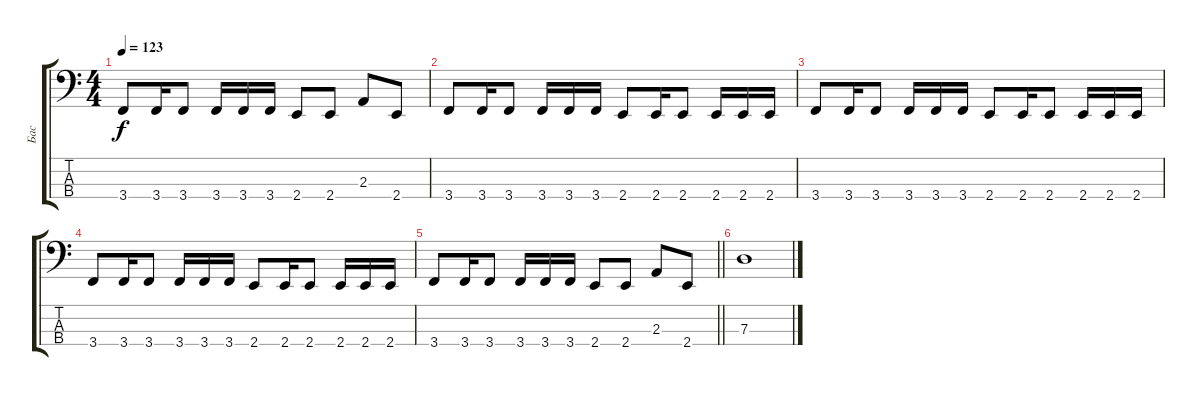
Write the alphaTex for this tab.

\track ("Бас" "Бас") {instrument electricbasspick}
\staff {score tabs}
\tuning (F2 C2 G1 D1) {hide}
\ts (4 4)
\tempo 123
\clef f4
\ks c
3.4.8{dy f} 3.4.16 3.4.8 3.4.16 3.4.16 3.4.16 2.4.8 2.4.8 2.3.8 2.4.8 |
3.4.8 3.4.16 3.4.8 3.4.16 3.4.16 3.4.16 2.4.8 2.4.16 2.4.8 2.4.16 2.4.16 2.4.16 |
3.4.8 3.4.16 3.4.8 3.4.16 3.4.16 3.4.16 2.4.8 2.4.16 2.4.8 2.4.16 2.4.16 2.4.16 |
3.4.8 3.4.16 3.4.8 3.4.16 3.4.16 3.4.16 2.4.8 2.4.16 2.4.8 2.4.16 2.4.16 2.4.16 |
\barLineRight lightlight
3.4.8 3.4.16 3.4.8 3.4.16 3.4.16 3.4.16 2.4.8 2.4.8 2.3.8 2.4.8 |
7.3.1
